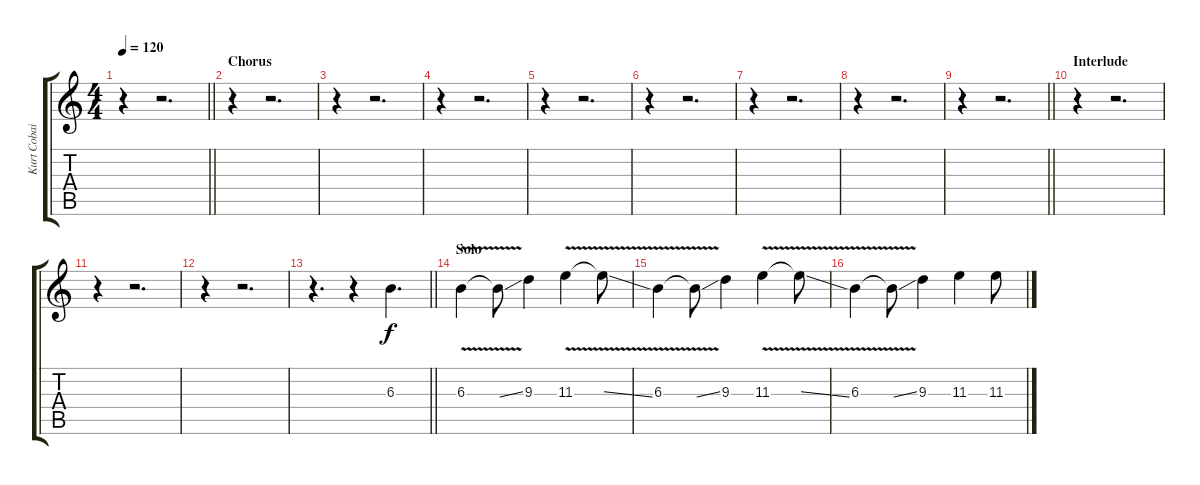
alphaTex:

\track ("Kurt Cobain (Solo)" "Kurt Cobai") {instrument distortionguitar}
\staff {score tabs}
\tuning (D4 A3 F3 C3 G2 D2) {hide}
\ts (4 4)
\tempo 120
\clef g2
\barLineRight lightlight
\ks c
r.4{dy f} r.2{d} |
\section ("" "Chorus")
r.4 r.2{d} |
r.4 r.2{d} |
r.4 r.2{d} |
r.4 r.2{d} |
r.4 r.2{d} |
r.4 r.2{d} |
r.4 r.2{d} |
\barLineRight lightlight
r.4 r.2{d} |
\section ("" "Interlude")
r.4 r.2{d} |
r.4 r.2{d} |
r.4 r.2{d} |
\barLineRight lightlight
r.4{d} r.4 6.3.4{d} |
\section ("" "Solo")
6.3{v}.4 6.3{v ss t}.8 9.3.4 11.3{v}.4 11.3{v ss t}.8 |
6.3{v}.4 6.3{v ss t}.8 9.3.4 11.3{v}.4 11.3{v ss t}.8 |
6.3{v}.4 6.3{v ss t}.8 9.3.4 11.3.4 11.3.8
